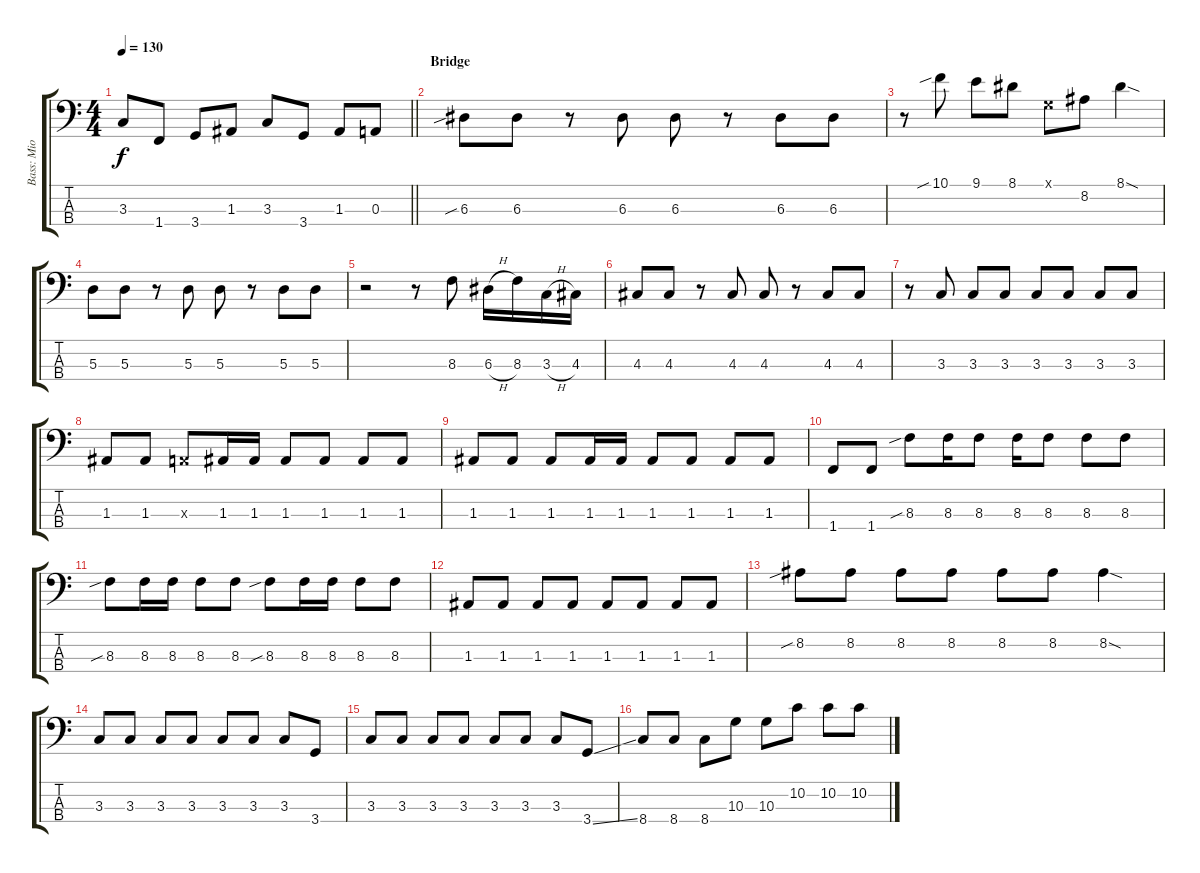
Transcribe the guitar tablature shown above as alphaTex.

\track ("Bass: Mio Akiyama" "Bass: Mio ") {instrument electricbassfinger}
\staff {score tabs}
\tuning (G2 D2 A1 E1) {hide}
\ts (4 4)
\tempo 130
\clef f4
\barLineRight lightlight
\ks c
3.3.8{dy f} 1.4.8 3.4.8 1.3.8 3.3.8 3.4.8 1.3.8 0.3.8 |
\section ("" "Bridge")
6.3{sib}.8 6.3.8 r.8 6.3.8 6.3.8 r.8 6.3.8 6.3.8 |
r.8 10.1{sib}.8 9.1.8 8.1.8 0.1{x}.8 8.2.8 8.1{sod}.4 |
5.3.8 5.3.8 r.8 5.3.8 5.3.8 r.8 5.3.8 5.3.8 |
r.2 r.8 8.3.8 6.3{h}.16 8.3.16 3.3{h}.16 4.3.16 |
4.3.8 4.3.8 r.8 4.3.8 4.3.8 r.8 4.3.8 4.3.8 |
r.8 3.3.8 3.3.8 3.3.8 3.3.8 3.3.8 3.3.8 3.3.8 |
1.3.8 1.3.8 0.3{x}.8 1.3.16 1.3.16 1.3.8 1.3.8 1.3.8 1.3.8 |
1.3.8 1.3.8 1.3.8 1.3.16 1.3.16 1.3.8 1.3.8 1.3.8 1.3.8 |
1.4.8 1.4.8 8.3{sib}.8 8.3.16 8.3.8 8.3.16 8.3.8 8.3.8 8.3.8 |
8.3{sib}.8 8.3.16 8.3.16 8.3.8 8.3.8 8.3{sib}.8 8.3.16 8.3.16 8.3.8 8.3.8 |
1.3.8 1.3.8 1.3.8 1.3.8 1.3.8 1.3.8 1.3.8 1.3.8 |
8.2{sib}.8 8.2.8 8.2.8 8.2.8 8.2.8 8.2.8 8.2{sod}.4 |
3.3.8 3.3.8 3.3.8 3.3.8 3.3.8 3.3.8 3.3.8 3.4.8 |
3.3.8 3.3.8 3.3.8 3.3.8 3.3.8 3.3.8 3.3.8 3.4{ss}.8 |
8.4.8 8.4.8 8.4.8 10.3.8 10.3.8 10.2.8 10.2.8 10.2.8
